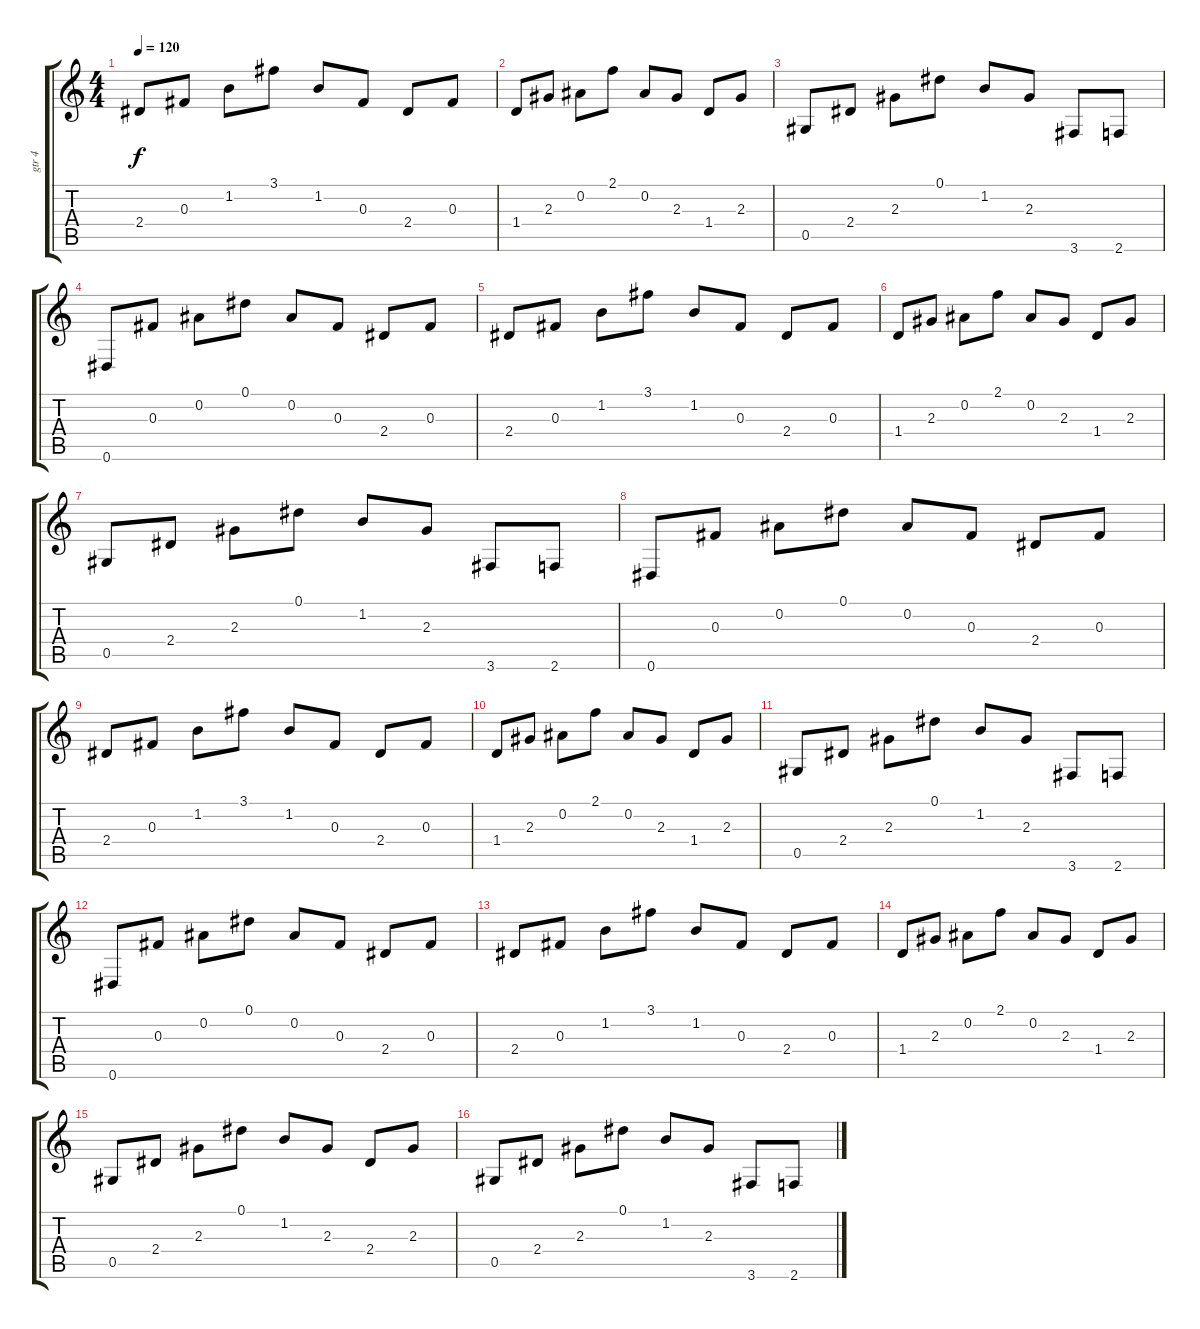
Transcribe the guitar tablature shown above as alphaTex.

\track ("gtr 4" "gtr 4") {instrument electricguitarclean}
\staff {score tabs}
\tuning (Eb4 Bb3 Gb3 Db3 Ab2 Eb2) {hide}
\ts (4 4)
\tempo 120
\clef g2
\ks c
2.4.8{dy f} 0.3.8 1.2.8 3.1.8 1.2.8 0.3.8 2.4.8 0.3.8 |
1.4.8 2.3.8 0.2.8 2.1.8 0.2.8 2.3.8 1.4.8 2.3.8 |
0.5.8 2.4.8 2.3.8 0.1.8 1.2.8 2.3.8 3.6.8 2.6.8 |
0.6.8 0.3.8 0.2.8 0.1.8 0.2.8 0.3.8 2.4.8 0.3.8 |
2.4.8 0.3.8 1.2.8 3.1.8 1.2.8 0.3.8 2.4.8 0.3.8 |
1.4.8 2.3.8 0.2.8 2.1.8 0.2.8 2.3.8 1.4.8 2.3.8 |
0.5.8 2.4.8 2.3.8 0.1.8 1.2.8 2.3.8 3.6.8 2.6.8 |
0.6.8 0.3.8 0.2.8 0.1.8 0.2.8 0.3.8 2.4.8 0.3.8 |
2.4.8 0.3.8 1.2.8 3.1.8 1.2.8 0.3.8 2.4.8 0.3.8 |
1.4.8 2.3.8 0.2.8 2.1.8 0.2.8 2.3.8 1.4.8 2.3.8 |
0.5.8 2.4.8 2.3.8 0.1.8 1.2.8 2.3.8 3.6.8 2.6.8 |
0.6.8 0.3.8 0.2.8 0.1.8 0.2.8 0.3.8 2.4.8 0.3.8 |
2.4.8 0.3.8 1.2.8 3.1.8 1.2.8 0.3.8 2.4.8 0.3.8 |
1.4.8 2.3.8 0.2.8 2.1.8 0.2.8 2.3.8 1.4.8 2.3.8 |
0.5.8 2.4.8 2.3.8 0.1.8 1.2.8 2.3.8 2.4.8 2.3.8 |
0.5.8 2.4.8 2.3.8 0.1.8 1.2.8 2.3.8 3.6.8 2.6.8
